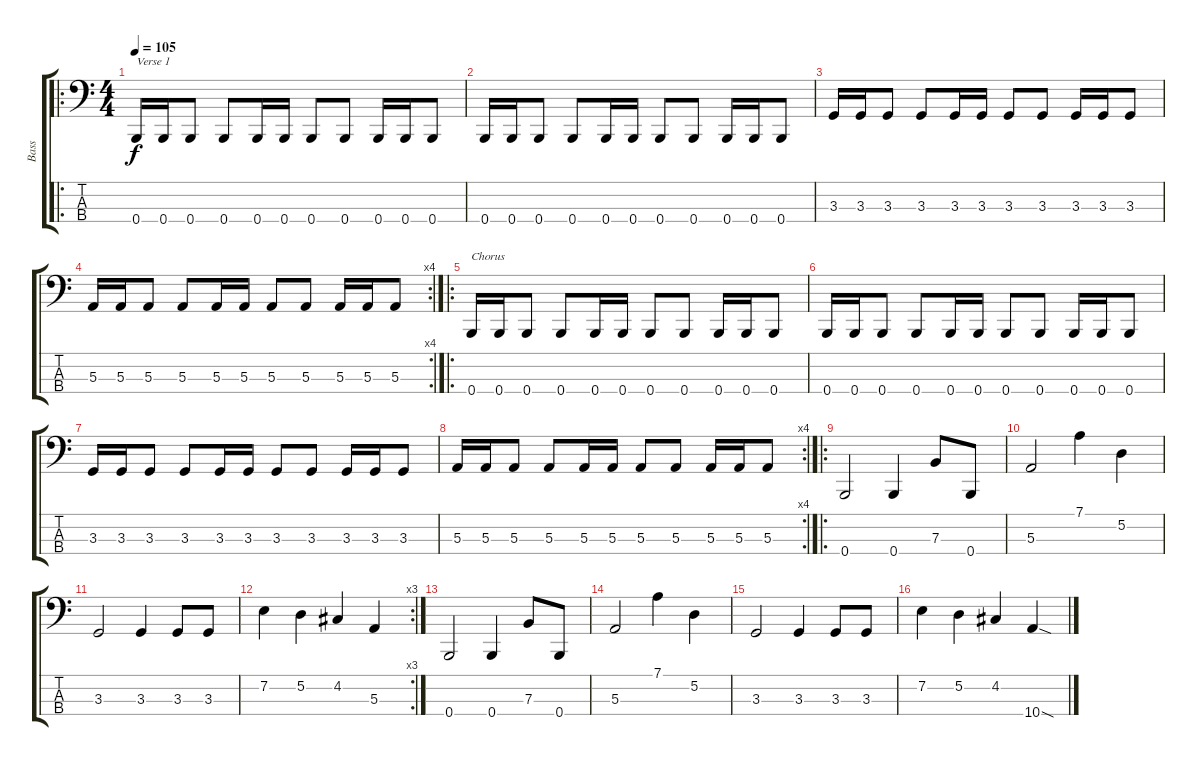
\track ("Bass" "Bass") {instrument slapbass2}
\staff {score tabs}
\tuning (D2 A1 E1 B0) {hide}
\ro
\ts (4 4)
\tempo 105
\clef f4
\ks c
0.4.16{txt "Verse 1" dy f} 0.4.16 0.4.8 0.4.8 0.4.16 0.4.16 0.4.8 0.4.8 0.4.16 0.4.16 0.4.8 |
0.4.16 0.4.16 0.4.8 0.4.8 0.4.16 0.4.16 0.4.8 0.4.8 0.4.16 0.4.16 0.4.8 |
3.3.16 3.3.16 3.3.8 3.3.8 3.3.16 3.3.16 3.3.8 3.3.8 3.3.16 3.3.16 3.3.8 |
\rc 4
5.3.16 5.3.16 5.3.8 5.3.8 5.3.16 5.3.16 5.3.8 5.3.8 5.3.16 5.3.16 5.3.8 |
\ro
0.4.16{txt "Chorus"} 0.4.16 0.4.8 0.4.8 0.4.16 0.4.16 0.4.8 0.4.8 0.4.16 0.4.16 0.4.8 |
0.4.16 0.4.16 0.4.8 0.4.8 0.4.16 0.4.16 0.4.8 0.4.8 0.4.16 0.4.16 0.4.8 |
3.3.16 3.3.16 3.3.8 3.3.8 3.3.16 3.3.16 3.3.8 3.3.8 3.3.16 3.3.16 3.3.8 |
\rc 4
5.3.16 5.3.16 5.3.8 5.3.8 5.3.16 5.3.16 5.3.8 5.3.8 5.3.16 5.3.16 5.3.8 |
\ro
0.4.2 0.4.4 7.3.8 0.4.8 |
5.3.2 7.1.4 5.2.4 |
3.3.2 3.3.4 3.3.8 3.3.8 |
\rc 3
7.2.4 5.2.4 4.2.4 5.3.4 |
0.4.2 0.4.4 7.3.8 0.4.8 |
5.3.2 7.1.4 5.2.4 |
3.3.2 3.3.4 3.3.8 3.3.8 |
7.2.4 5.2.4 4.2.4 10.4{sod}.4
